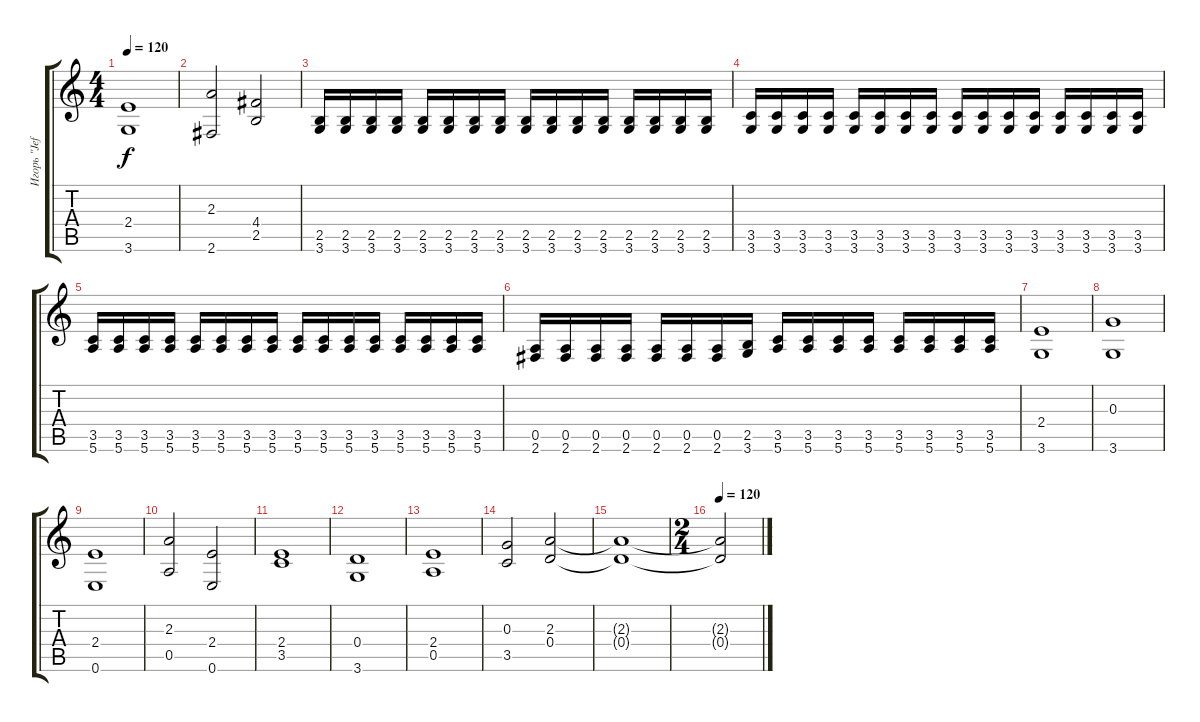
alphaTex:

\track ("Игорь \"Jeff\" Поляков" "Игорь \"Jef") {instrument distortionguitar}
\staff {score tabs}
\tuning (E4 B3 G3 D3 A2 E2) {hide}
\ts (4 4)
\tempo 120
\clef g2
\ks c
(2.4 3.6).1{dy f} |
(2.3 2.6).2 (4.4 2.5).2 |
(2.5 3.6).16 (2.5 3.6).16 (2.5 3.6).16 (2.5 3.6).16 (2.5 3.6).16 (2.5 3.6).16 (2.5 3.6).16 (2.5 3.6).16 (2.5 3.6).16 (2.5 3.6).16 (2.5 3.6).16 (2.5 3.6).16 (2.5 3.6).16 (2.5 3.6).16 (2.5 3.6).16 (2.5 3.6).16 |
(3.5 3.6).16 (3.5 3.6).16 (3.5 3.6).16 (3.5 3.6).16 (3.5 3.6).16 (3.5 3.6).16 (3.5 3.6).16 (3.5 3.6).16 (3.5 3.6).16 (3.5 3.6).16 (3.5 3.6).16 (3.5 3.6).16 (3.5 3.6).16 (3.5 3.6).16 (3.5 3.6).16 (3.5 3.6).16 |
(3.5 5.6).16 (3.5 5.6).16 (3.5 5.6).16 (3.5 5.6).16 (3.5 5.6).16 (3.5 5.6).16 (3.5 5.6).16 (3.5 5.6).16 (3.5 5.6).16 (3.5 5.6).16 (3.5 5.6).16 (3.5 5.6).16 (3.5 5.6).16 (3.5 5.6).16 (3.5 5.6).16 (3.5 5.6).16 |
(0.5 2.6).16 (0.5 2.6).16 (0.5 2.6).16 (0.5 2.6).16 (0.5 2.6).16 (0.5 2.6).16 (0.5 2.6).16 (2.5 3.6).16 (3.5 5.6).16 (3.5 5.6).16 (3.5 5.6).16 (3.5 5.6).16 (3.5 5.6).16 (3.5 5.6).16 (3.5 5.6).16 (3.5 5.6).16 |
(2.4 3.6).1 |
(0.3 3.6).1 |
(2.4 0.6).1 |
(2.3 0.5).2 (2.4 0.6).2 |
(2.4 3.5).1 |
(0.4 3.6).1 |
(2.4 0.5).1 |
(0.3 3.5).2 (2.3 0.4).2 |
(2.3{t} 0.4{t}).1 |
\ts (2 4)
\tempo 120
(2.3{t} 0.4{t}).2
